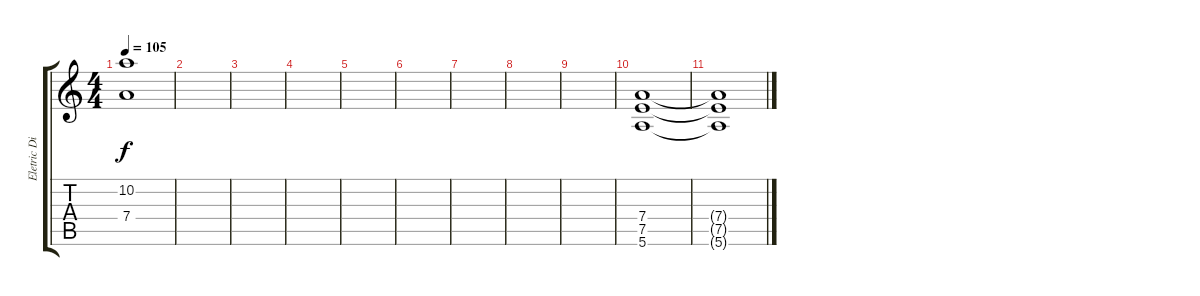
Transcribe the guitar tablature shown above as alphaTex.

\track ("Eletric Distorted" "Eletric Di") {instrument overdrivenguitar}
\staff {score tabs}
\tuning (E4 B3 G3 D3 A2 E2) {hide}
\ts (4 4)
\tempo 105
\clef g2
\ks c
(10.2{t} 7.4{t}).1{dy f} |
|
|
|
|
|
|
|
|
(7.4 7.5 5.6).1{volume 0} |
(7.4{t} 7.5{t} 5.6{t}).1
